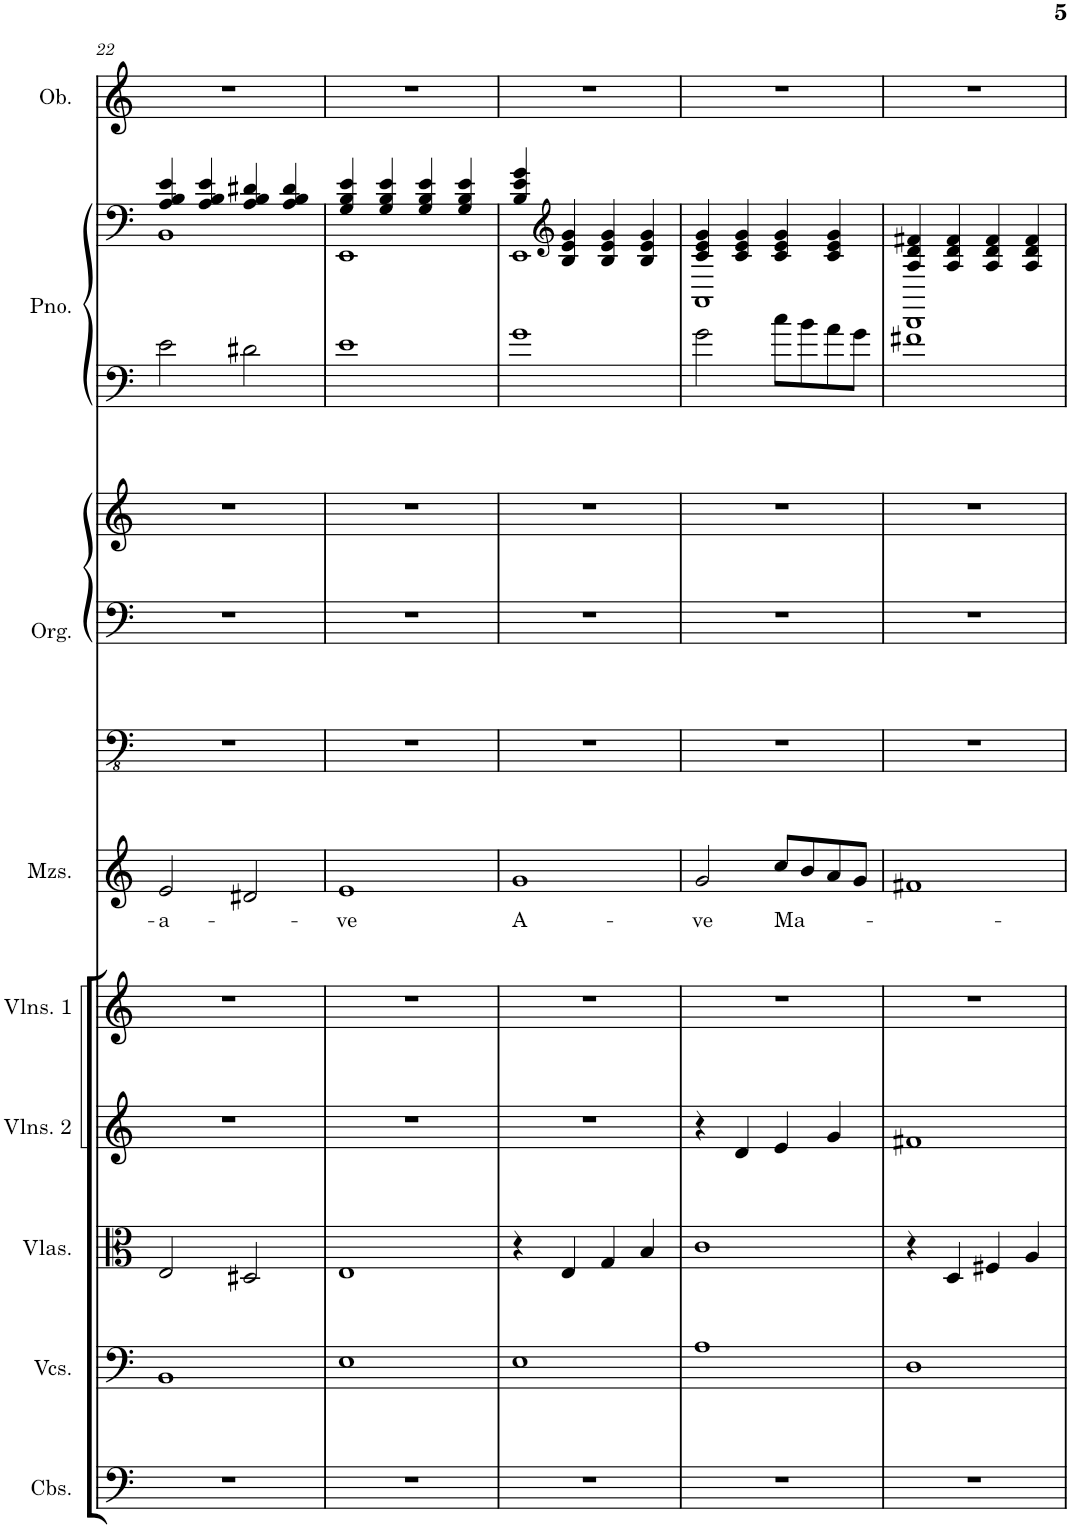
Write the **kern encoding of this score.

**kern	**kern	**kern	**kern	**kern	**kern	**text	**kern	**kern	**kern	**kern	**kern	**kern
*part9	*part8	*part7	*part6	*part5	*part4	*part4	*part3	*part3	*part3	*part2	*part2	*part1
*staff12	*staff11	*staff10	*staff9	*staff8	*staff7	*staff7	*staff6	*staff5	*staff4	*staff3	*staff2	*staff1
*I"Contrabasses	*I"Violoncellos	*I"Violas	*I"Violins 2	*I"Violins 1	*I"Mezzo-soprano	*	*I"Pipe Organ	*	*	*I"Piano	*	*I"Oboe
*I'Cbs.	*I'Vcs.	*I'Vlas.	*I'Vlns. 2	*I'Vlns. 1	*I'Mzs.	*	*I'Org.	*	*	*I'Pno.	*	*I'Ob.
!!LO:PB:g=z
*clefF4	*clefF4	*clefC3	*clefG2	*clefG2	*clefG2	*	*clefFv4	*clefF4	*clefG2	*clefF4	*clefF4	*clefG2
*Trd7c12	*	*	*	*	*	*	*	*	*	*	*	*
*k[]	*k[]	*k[]	*k[]	*k[]	*k[]	*	*k[]	*k[]	*k[]	*k[]	*k[]	*k[]
*M4/4	*M4/4	*M4/4	*M4/4	*M4/4	*M4/4	*	*M4/4	*M4/4	*M4/4	*M4/4	*M4/4	*M4/4
=22	=22	=22	=22	=22	=22	=22	=22	=22	=22	=22	=22	=22
!	!	!	!	!	!	!LO:LY:b	!	!	!	!	!	!
*	*	*	*	*	*	*	*	*	*	*	*^	*
1r	1BB	2E/	1r	1r	2e/	-a-	1r	1r	1r	2e\	4A/ 4B/ 4e/	1BB	1r
.	.	.	.	.	.	.	.	.	.	.	4A/ 4B/ 4e/	.	.
.	.	2D#X/	.	.	2d#X/	.	.	.	.	2d#X\	4A/ 4B/ 4d#X/	.	.
.	.	.	.	.	.	.	.	.	.	.	4A/ 4B/ 4d#/	.	.
=23	=23	=23	=23	=23	=23	=23	=23	=23	=23	=23	=23	=23	=23
!	!	!	!	!	!	!LO:LY:b	!	!	!	!	!	!	!
1r	1E	1E	1r	1r	1e	-ve	1r	1r	1r	1e	4G/ 4B/ 4e/	1EE	1r
.	.	.	.	.	.	.	.	.	.	.	4G/ 4B/ 4e/	.	.
.	.	.	.	.	.	.	.	.	.	.	4G/ 4B/ 4e/	.	.
.	.	.	.	.	.	.	.	.	.	.	4G/ 4B/ 4e/	.	.
=24	=24	=24	=24	=24	=24	=24	=24	=24	=24	=24	=24	=24	=24
!	!	!	!	!	!	!LO:LY:b	!	!	!	!	!	!	!
1r	1E	4r	1r	1r	1g	A-	1r	1r	1r	1g	4B/ 4e/ 4g/	1EE	1r
*	*	*	*	*	*	*	*	*	*	*	*clefG2	*	*
.	.	4E/	.	.	.	.	.	.	.	.	4B/ 4e/ 4g/	.	.
.	.	4G/	.	.	.	.	.	.	.	.	4B/ 4e/ 4g/	.	.
.	.	4B/	.	.	.	.	.	.	.	.	4B/ 4e/ 4g/	.	.
=25	=25	=25	=25	=25	=25	=25	=25	=25	=25	=25	=25	=25	=25
!	!	!	!	!	!	!LO:LY:b	!	!	!	!	!	!	!
1r	1A	1c	4r	1r	2g/	-ve	1r	1r	1r	2g\	4c/ 4e/ 4g/	1AA	1r
.	.	.	4d/	.	.	.	.	.	.	.	4c/ 4e/ 4g/	.	.
!	!	!	!	!	!	!LO:LY:b	!	!	!	!	!	!	!
.	.	.	4e/	.	8cc/L	Ma-	.	.	.	8cc\L	4c/ 4e/ 4g/	.	.
.	.	.	.	.	8b/	.	.	.	.	8b\	.	.	.
.	.	.	4g/	.	8a/	.	.	.	.	8a\	4c/ 4e/ 4g/	.	.
.	.	.	.	.	8g/J	.	.	.	.	8g\J	.	.	.
=26	=26	=26	=26	=26	=26	=26	=26	=26	=26	=26	=26	=26	=26
1r	1D	4r	1f#X	1r	1f#X	.	1r	1r	1r	1f#X	4A/ 4d/ 4f#X/	1DD	1r
.	.	4D/	.	.	.	.	.	.	.	.	4A/ 4d/ 4f#/	.	.
.	.	4F#X/	.	.	.	.	.	.	.	.	4A/ 4d/ 4f#/	.	.
.	.	4A/	.	.	.	.	.	.	.	.	4A/ 4d/ 4f#/	.	.
*	*	*	*	*	*	*	*	*	*	*	*v	*v	*
=	=	=	=	=	=	=	=	=	=	=	=	=
*-	*-	*-	*-	*-	*-	*-	*-	*-	*-	*-	*-	*-
